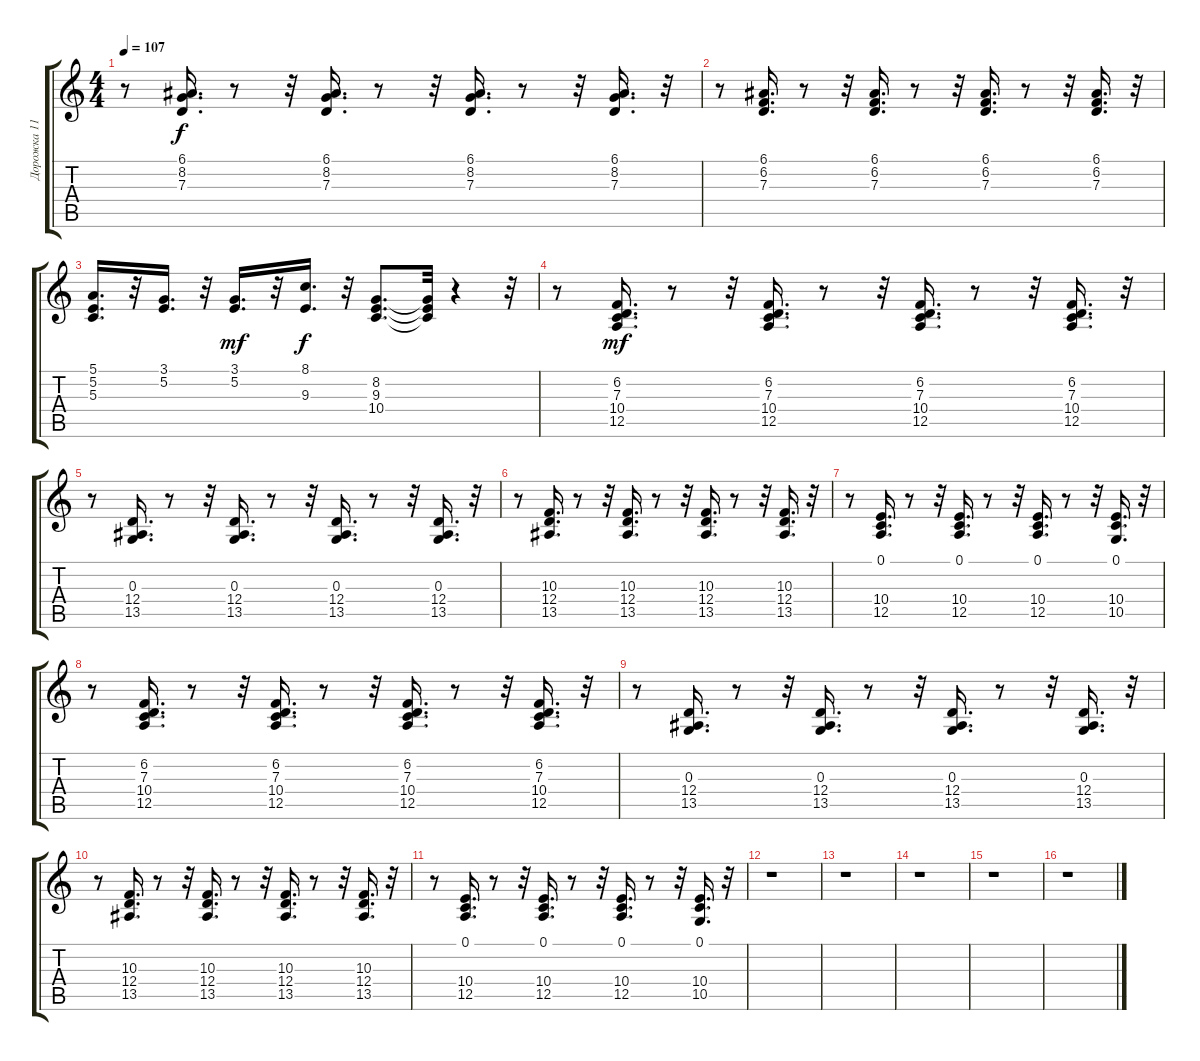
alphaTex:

\track ("Дорожка 11" "Дорожка 11") {instrument pizzicatostrings}
\staff {score tabs}
\tuning (E4 B3 G3 D3 A2 E2) {hide}
\ts (4 4)
\tempo 107
\clef g2
\ks c
r.8{dy f} (6.1 8.2 7.3).16{d} r.8 r.32 (6.1 8.2 7.3).16{d} r.8 r.32 (6.1 8.2 7.3).16{d} r.8 r.32 (6.1 8.2 7.3).16{d} r.32 |
r.8 (6.1 6.2 7.3).16{d} r.8 r.32 (6.1 6.2 7.3).16{d} r.8 r.32 (6.1 6.2 7.3).16{d} r.8 r.32 (6.1 6.2 7.3).16{d} r.32 |
(5.1 5.2 5.3).16{d} r.32 (3.1 5.2).16{d} r.32 (3.1 5.2).16{d dy mf} r.32 (8.1 9.3).16{d dy f} r.32 (8.2 9.3 10.4).8{d} (8.2{t} 9.3{t} 10.4{t}).32 r.4 r.32 |
r.8 (6.2 7.3 10.4 12.5).16{d dy mf} r.8 r.32 (6.2 7.3 10.4 12.5).16{d} r.8 r.32 (6.2 7.3 10.4 12.5).16{d} r.8 r.32 (6.2 7.3 10.4 12.5).16{d} r.32 |
r.8 (0.3 12.4 13.5).16{d} r.8 r.32 (0.3 12.4 13.5).16{d} r.8 r.32 (0.3 12.4 13.5).16{d} r.8 r.32 (0.3 12.4 13.5).16{d} r.32 |
r.8 (10.3 12.4 13.5).16{d} r.8 r.32 (10.3 12.4 13.5).16{d} r.8 r.32 (10.3 12.4 13.5).16{d} r.8 r.32 (10.3 12.4 13.5).16{d} r.32 |
r.8 (0.1 10.4 12.5).16{d} r.8 r.32 (0.1 10.4 12.5).16{d} r.8 r.32 (0.1 10.4 12.5).16{d} r.8 r.32 (0.1 10.4 10.5).16{d} r.32 |
r.8 (6.2 7.3 10.4 12.5).16{d} r.8 r.32 (6.2 7.3 10.4 12.5).16{d} r.8 r.32 (6.2 7.3 10.4 12.5).16{d} r.8 r.32 (6.2 7.3 10.4 12.5).16{d} r.32 |
r.8 (0.3 12.4 13.5).16{d} r.8 r.32 (0.3 12.4 13.5).16{d} r.8 r.32 (0.3 12.4 13.5).16{d} r.8 r.32 (0.3 12.4 13.5).16{d} r.32 |
r.8 (10.3 12.4 13.5).16{d} r.8 r.32 (10.3 12.4 13.5).16{d} r.8 r.32 (10.3 12.4 13.5).16{d} r.8 r.32 (10.3 12.4 13.5).16{d} r.32 |
r.8 (0.1 10.4 12.5).16{d} r.8 r.32 (0.1 10.4 12.5).16{d} r.8 r.32 (0.1 10.4 12.5).16{d} r.8 r.32 (0.1 10.4 10.5).16{d} r.32 |
r.1 |
r.1 |
r.1 |
r.1 |
r.1
